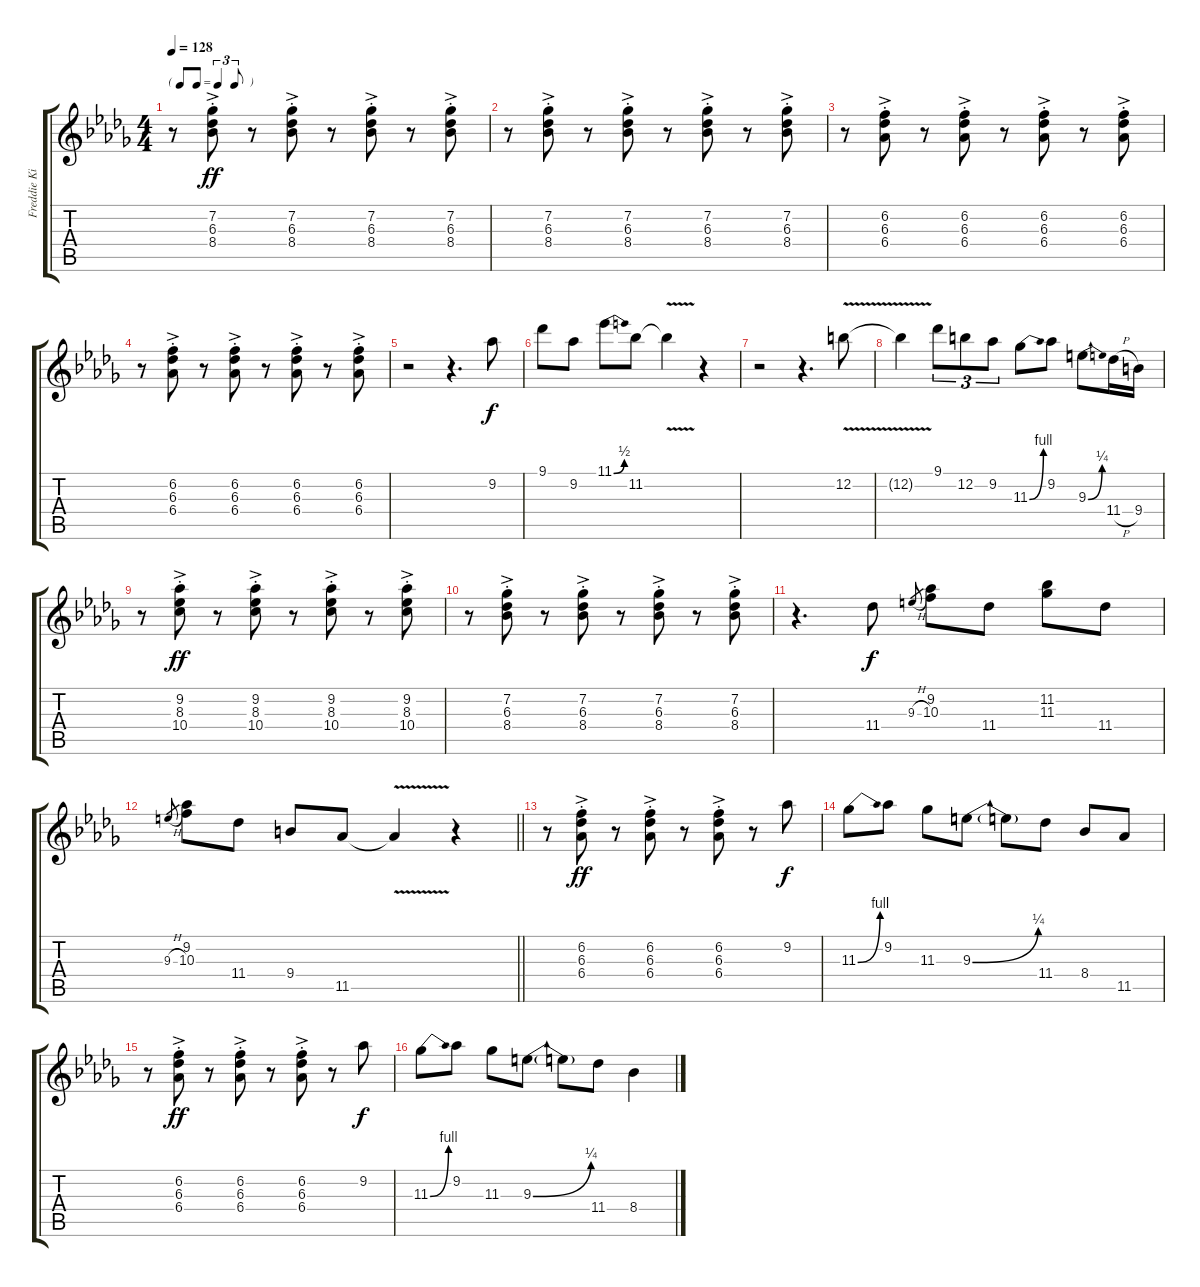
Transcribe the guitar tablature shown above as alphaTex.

\track ("Freddie King - Guitar" "Freddie Ki") {instrument overdrivenguitar}
\staff {score tabs}
\tuning (E4 B3 G3 D3 A2 E2) {hide}
\ts (4 4)
\tf triplet8th
\tempo 128
\clef g2
\ks db
r.8{dy ff} (7.2{ac st} 6.3{ac st} 8.4{ac st}).8 r.8 (7.2{ac st} 6.3{ac st} 8.4{ac st}).8 r.8 (7.2{ac st} 6.3{ac st} 8.4{ac st}).8 r.8 (7.2{ac st} 6.3{ac st} 8.4{ac st}).8 |
r.8 (7.2{ac st} 6.3{ac st} 8.4{ac st}).8 r.8 (7.2{ac st} 6.3{ac st} 8.4{ac st}).8 r.8 (7.2{ac st} 6.3{ac st} 8.4{ac st}).8 r.8 (7.2{ac st} 6.3{ac st} 8.4{ac st}).8 |
r.8 (6.2{ac st} 6.3{ac st} 6.4{ac st}).8 r.8 (6.2{ac st} 6.3{ac st} 6.4{ac st}).8 r.8 (6.2{ac st} 6.3{ac st} 6.4{ac st}).8 r.8 (6.2{ac st} 6.3{ac st} 6.4{ac st}).8 |
r.8 (6.2{ac st} 6.3{ac st} 6.4{ac st}).8 r.8 (6.2{ac st} 6.3{ac st} 6.4{ac st}).8 r.8 (6.2{ac st} 6.3{ac st} 6.4{ac st}).8 r.8 (6.2{ac st} 6.3{ac st} 6.4{ac st}).8 |
r.2 r.4{d} 9.2.8{dy f} |
9.1.8 9.2.8 11.1{be (bend 0 0 60 2)}.8 11.2.8 11.2{v t}.4 r.4 |
r.2 r.4{d} 12.2{v}.8 |
12.2{v t}.4 9.1.8{tu (3 2)} 12.2.8{tu (3 2)} 9.2.8{tu (3 2)} 11.3{be (bend 0 0 60 4)}.8 9.2.8 9.3{be (bend 0 0 60 1)}.8 11.4{h}.16 9.4.16 |
r.8 (9.2{ac st} 8.3{ac st} 10.4{ac st}).8{dy ff} r.8 (9.2{ac st} 8.3{ac st} 10.4{ac st}).8 r.8 (9.2{ac st} 8.3{ac st} 10.4{ac st}).8 r.8 (9.2{ac st} 8.3{ac st} 10.4{ac st}).8 |
r.8 (7.2{ac st} 6.3{ac st} 8.4{ac st}).8 r.8 (7.2{ac st} 6.3{ac st} 8.4{ac st}).8 r.8 (7.2{ac st} 6.3{ac st} 8.4{ac st}).8 r.8 (7.2{ac st} 6.3{ac st} 8.4{ac st}).8 |
r.4{d} 11.4.8{dy f} 9.3{h}.8{gr} (9.2 10.3).8 11.4.8 (11.2 11.3).8 11.4.8 |
\barLineRight lightlight
9.3{h}.8{gr} (9.2 10.3).8 11.4.8 9.4.8 11.5.8 11.5{v t}.4 r.4 |
r.8 (6.2{ac st} 6.3{ac st} 6.4{ac st}).8{dy ff} r.8 (6.2{ac st} 6.3{ac st} 6.4{ac st}).8 r.8 (6.2{ac st} 6.3{ac st} 6.4{ac st}).8 r.8 9.2.8{dy f} |
11.3{be (bend 0 0 60 4)}.8 9.2.8 11.3.8 9.3{be (bend 0 0 60 1)}.8 9.3{t}.8 11.4.8 8.4.8 11.5.8 |
r.8 (6.2{ac st} 6.3{ac st} 6.4{ac st}).8{dy ff} r.8 (6.2{ac st} 6.3{ac st} 6.4{ac st}).8 r.8 (6.2{ac st} 6.3{ac st} 6.4{ac st}).8 r.8 9.2.8{dy f} |
11.3{be (bend 0 0 60 4)}.8 9.2.8 11.3.8 9.3{be (bend 0 0 60 1)}.8 9.3{t}.8 11.4.8 8.4.4
